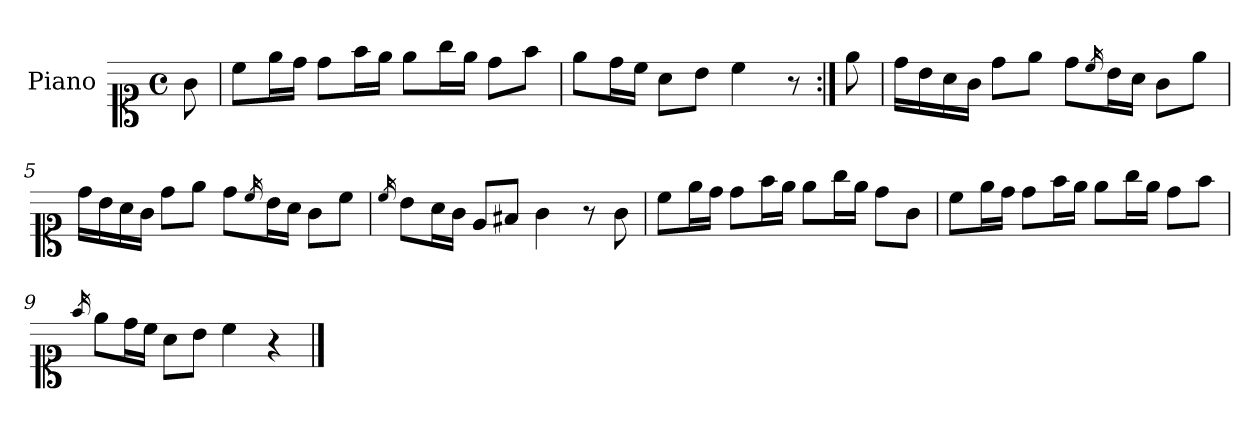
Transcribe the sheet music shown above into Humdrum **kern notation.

**kern
*part1
*staff1
*I"Piano
*I'Pno.
*clefC1
*k[]
*M4/4
*met(c)
=
8g\
=1
8cc\L
16ee\L
16dd\JJ
8dd\L
16ff\L
16ee\JJ
8ee\L
16gg\L
16ee\JJ
8dd\L
8ff\J
=2
8ee\L
16dd\L
16cc\JJ
8a\L
8b\J
4cc\
8r
=3:|!
8ee\
=4
16dd\LL
16b\
16a\
16g\JJ
8dd\L
8ee\J
8dd\L
16qcc/
16b\L
16a\JJ
8g\L
8ee\J
!!LO:LB:g=z
=5
16dd\LL
16b\
16a\
16g\JJ
8dd\L
8ee\J
8dd\L
16qcc/
16b\L
16a\JJ
8g\L
8cc\J
=6
16qcc/
8b\L
16a\L
16g\JJ
8e/L
8f#X/J
4g\
8r
8g\
=7
8cc\L
16ee\L
16dd\JJ
8dd\L
16ff\L
16ee\JJ
8ee\L
16gg\L
16ee\JJ
8dd\L
8g\J
!!LO:LB:g=z
=8
8cc\L
16ee\L
16dd\JJ
8dd\L
16ff\L
16ee\JJ
8ee\L
16gg\L
16ee\JJ
8dd\L
8ff\J
=9
16qff/
8ee\L
16dd\L
16cc\JJ
8a\L
8b\J
4cc\
4r
==
*-
